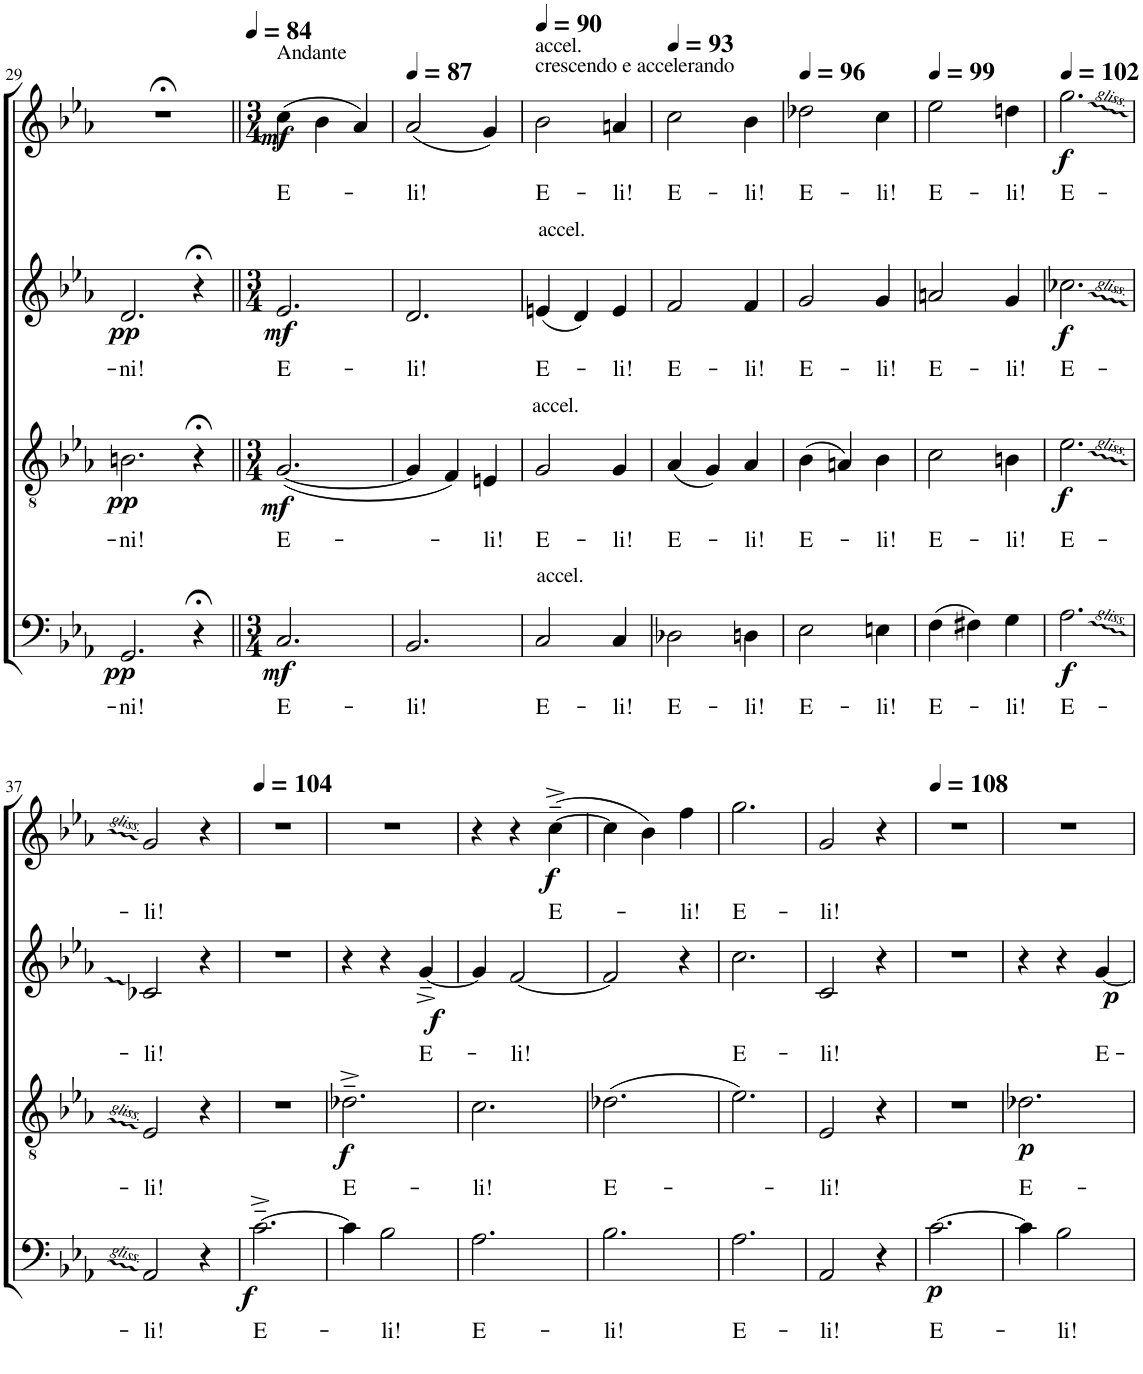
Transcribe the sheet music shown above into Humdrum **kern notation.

**kern	**text	**dynam	**kern	**text	**dynam	**kern	**text	**dynam	**kern	**text	**dynam
*part4	*part4	*part4	*part3	*part3	*part3	*part2	*part2	*part2	*part1	*part1	*part1
*staff4	*staff4	*staff4	*staff3	*staff3	*staff3	*staff2	*staff2	*staff2	*staff1	*staff1	*staff1
*I"Bassi	*	*	*I"Tenori	*	*	*I"Contralti	*	*	*I"Soprani	*	*
!!LO:PB:g=z
*clefF4	*	*	*clefGv2	*	*	*clefG2	*	*	*clefG2	*	*
*k[b-e-a-]	*	*	*k[b-e-a-]	*	*	*k[b-e-a-]	*	*	*k[b-e-a-]	*	*
*E-:	*	*	*E-:	*	*	*E-:	*	*	*E-:	*	*
*M4/4	*	*	*M4/4	*	*	*M4/4	*	*	*M4/4	*	*
*met(c)	*	*	*met(c)	*	*	*met(c)	*	*	*met(c)	*	*
=29	=29	=29	=29	=29	=29	=29	=29	=29	=29	=29	=29
!	!LO:LY:b	!LO:DY:b	!	!LO:LY:b	!LO:DY:b	!	!LO:LY:b	!LO:DY:b	!	!	!
2.GG/	-ni!	pp	2.Bn\	-ni!	pp	2.d/	-ni!	pp	1r;<	.	.
4r;<	.	.	4r;<	.	.	4r;<	.	.	.	.	.
=30||	=30||	=30||	=30||	=30||	=30||	=30||	=30||	=30||	=30||	=30||	=30||
*M3/4	*	*	*M3/4	*	*	*M3/4	*	*	*M3/4	*	*
*	*	*	*	*	*	*	*	*	*MM84	*	*
!	!	!	!	!	!	!	!	!	!LO:TX:a:t=Andante	!	!
!	!LO:LY:b	!LO:DY:b	!	!LO:LY:b	!LO:DY:b	!	!LO:LY:b	!LO:DY:b	!	!LO:LY:b	!LO:DY:b
2.C/	E-	mf	([2.G/	E-	mf	2.e-/	E-	mf	(4cc\	E-	mf
.	.	.	.	.	.	.	.	.	4b-\	.	.
.	.	.	.	.	.	.	.	.	4a-/)	.	.
=31	=31	=31	=31	=31	=31	=31	=31	=31	=31	=31	=31
*	*	*	*	*	*	*	*	*	*MM87	*	*
!	!LO:LY:b	!	!	!	!	!	!LO:LY:b	!	!	!LO:LY:b	!
2.BB-/	-li!	.	4G/]	.	.	2.d/	-li!	.	(2a-/	-li!	.
.	.	.	4F/)	.	.	.	.	.	.	.	.
!	!	!	!	!LO:LY:b	!	!	!	!	!	!	!
.	.	.	4En/	-li!	.	.	.	.	4g/)	.	.
=32	=32	=32	=32	=32	=32	=32	=32	=32	=32	=32	=32
*	*	*	*	*	*	*	*	*	*MM90	*	*
!	!	!	!	!	!	!	!	!	!LO:TX:a:t=crescendo e accelerando	!	!
!	!	!	!	!	!	!	!	!	!LO:TX:a:t=accel.	!	!
!	!	!	!	!	!	!LO:TX:a:t=accel.	!	!	!	!	!
!	!	!	!LO:TX:a:t=accel.	!	!	!	!	!	!	!	!
!LO:TX:a:t=accel.	!	!	!	!	!	!	!	!	!	!	!
!	!LO:LY:b	!	!	!LO:LY:b	!	!	!LO:LY:b	!	!	!LO:LY:b	!
2C/	E-	.	2G/	E-	.	(4en/	E-	.	2b-\	E-	.
.	.	.	.	.	.	4d/)	.	.	.	.	.
!	!LO:LY:b	!	!	!LO:LY:b	!	!	!LO:LY:b	!	!	!LO:LY:b	!
4C/	-li!	.	4G/	-li!	.	4e/	-li!	.	4an/	-li!	.
=33	=33	=33	=33	=33	=33	=33	=33	=33	=33	=33	=33
*	*	*	*	*	*	*	*	*	*MM93	*	*
!	!LO:LY:b	!	!	!LO:LY:b	!	!	!LO:LY:b	!	!	!LO:LY:b	!
2D-X\	E-	.	(4A-/	E-	.	2f/	E-	.	2cc\	E-	.
.	.	.	4G/)	.	.	.	.	.	.	.	.
!	!LO:LY:b	!	!	!LO:LY:b	!	!	!LO:LY:b	!	!	!LO:LY:b	!
4Dn\	-li!	.	4A-/	-li!	.	4f/	-li!	.	4b-\	-li!	.
=34	=34	=34	=34	=34	=34	=34	=34	=34	=34	=34	=34
*	*	*	*	*	*	*	*	*	*MM96	*	*
!	!LO:LY:b	!	!	!LO:LY:b	!	!	!LO:LY:b	!	!	!LO:LY:b	!
2E-\	E-	.	(4B-\	E-	.	2g/	E-	.	2dd-X\	E-	.
.	.	.	4An/)	.	.	.	.	.	.	.	.
!	!LO:LY:b	!	!	!LO:LY:b	!	!	!LO:LY:b	!	!	!LO:LY:b	!
4En\	-li!	.	4B-\	-li!	.	4g/	-li!	.	4cc\	-li!	.
=35	=35	=35	=35	=35	=35	=35	=35	=35	=35	=35	=35
*	*	*	*	*	*	*	*	*	*MM99	*	*
!	!LO:LY:b	!	!	!LO:LY:b	!	!	!LO:LY:b	!	!	!LO:LY:b	!
(4F\	E-	.	2c\	E-	.	2an/	E-	.	2ee-\	E-	.
4F#X\)	.	.	.	.	.	.	.	.	.	.	.
!	!LO:LY:b	!	!	!LO:LY:b	!	!	!LO:LY:b	!	!	!LO:LY:b	!
4G\	-li!	.	4Bn\	-li!	.	4g/	-li!	.	4ddn\	-li!	.
=36	=36	=36	=36	=36	=36	=36	=36	=36	=36	=36	=36
*	*	*	*	*	*	*	*	*	*MM102	*	*
!	!LO:LY:b	!LO:DY:b	!	!LO:LY:b	!LO:DY:b	!	!LO:LY:b	!LO:DY:b	!	!LO:LY:b	!LO:DY:b
2.A-\	E-	f	2.e-\	E-	f	2.cc-X\	E-	f	2.gg\	E-	f
!!LO:LB:g=z
=37	=37	=37	=37	=37	=37	=37	=37	=37	=37	=37	=37
!	!LO:LY:b	!	!	!LO:LY:b	!	!	!LO:LY:b	!	!	!LO:LY:b	!
2AA-/	-li!	.	2E-/	-li!	.	2c-X/	-li!	.	2g/	-li!	.
4r	.	.	4r	.	.	4r	.	.	4r	.	.
=38	=38	=38	=38	=38	=38	=38	=38	=38	=38	=38	=38
*	*	*	*	*	*	*	*	*	*MM104	*	*
!	!LO:LY:b	!LO:DY:b	!	!	!	!	!	!	!	!	!
[2.c~^\	E-	f	2.r	.	.	2.r	.	.	2.r	.	.
=39	=39	=39	=39	=39	=39	=39	=39	=39	=39	=39	=39
!	!	!	!	!LO:LY:b	!LO:DY:b	!	!	!	!	!	!
4c\]	.	.	2.d-X~^\	E-	f	4r	.	.	2.r	.	.
!	!LO:LY:b	!	!	!	!	!	!	!	!	!	!
2B-\	-li!	.	.	.	.	4r	.	.	.	.	.
!	!	!	!	!	!	!	!LO:LY:b	!LO:DY:b	!	!	!
.	.	.	.	.	.	[4g~^/	E-	f	.	.	.
=40	=40	=40	=40	=40	=40	=40	=40	=40	=40	=40	=40
!	!LO:LY:b	!	!	!LO:LY:b	!	!	!	!	!	!	!
2.A-\	E-	.	2.c\	-li!	.	4g/]	.	.	4r	.	.
!	!	!	!	!	!	!	!LO:LY:b	!	!	!	!
.	.	.	.	.	.	[2f/	-li!	.	4r	.	.
!	!	!	!	!	!	!	!	!	!	!LO:LY:b	!LO:DY:b
.	.	.	.	.	.	.	.	.	([4cc~^\	E-	f
=41	=41	=41	=41	=41	=41	=41	=41	=41	=41	=41	=41
!	!LO:LY:b	!	!	!LO:LY:b	!	!	!	!	!	!	!
2.B-\	-li!	.	(2.d-X\	E-	.	2f/]	.	.	4cc\]	.	.
.	.	.	.	.	.	.	.	.	4b-\)	.	.
!	!	!	!	!	!	!	!	!	!	!LO:LY:b	!
.	.	.	.	.	.	4r	.	.	4ff\	-li!	.
=42	=42	=42	=42	=42	=42	=42	=42	=42	=42	=42	=42
!	!LO:LY:b	!	!	!	!	!	!LO:LY:b	!	!	!LO:LY:b	!
2.A-\	E-	.	2.e-\)	.	.	2.cc\	E-	.	2.gg\	E-	.
=43	=43	=43	=43	=43	=43	=43	=43	=43	=43	=43	=43
!	!LO:LY:b	!	!	!LO:LY:b	!	!	!LO:LY:b	!	!	!LO:LY:b	!
2AA-/	-li!	.	2E-/	-li!	.	2c/	-li!	.	2g/	-li!	.
4r	.	.	4r	.	.	4r	.	.	4r	.	.
=44	=44	=44	=44	=44	=44	=44	=44	=44	=44	=44	=44
*	*	*	*	*	*	*	*	*	*MM108	*	*
!	!LO:LY:b	!LO:DY:b	!	!	!	!	!	!	!	!	!
[2.c\	E-	p	2.r	.	.	2.r	.	.	2.r	.	.
=45	=45	=45	=45	=45	=45	=45	=45	=45	=45	=45	=45
!	!	!	!	!LO:LY:b	!LO:DY:b	!	!	!	!	!	!
4c\]	.	.	2.d-X\	E-	p	4r	.	.	2.r	.	.
!	!LO:LY:b	!	!	!	!	!	!	!	!	!	!
2B-\	-li!	.	.	.	.	4r	.	.	.	.	.
!	!	!	!	!	!	!	!LO:LY:b	!LO:DY:b	!	!	!
.	.	.	.	.	.	[4g/	E-	p	.	.	.
=	=	=	=	=	=	=	=	=	=	=	=
*-	*-	*-	*-	*-	*-	*-	*-	*-	*-	*-	*-
